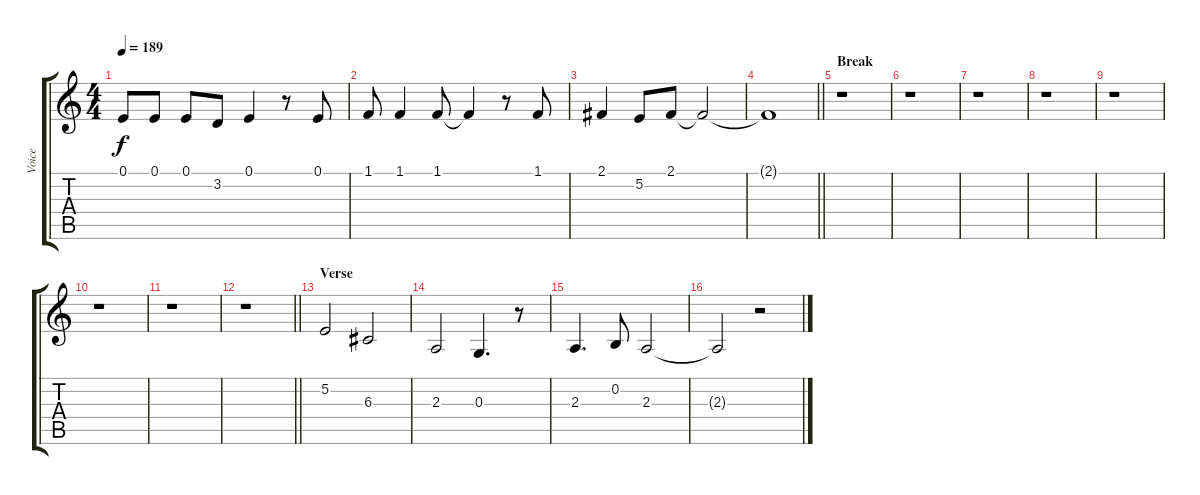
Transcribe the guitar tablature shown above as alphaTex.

\track ("Voice" "Voice") {instrument lead6voice}
\staff {score tabs}
\tuning (E4 B3 G3 D3 A2 E2) {hide}
\ts (4 4)
\tempo 189
\clef g2
\ks c
0.1.8{dy f} 0.1.8 0.1.8 3.2.8 0.1.4 r.8 0.1.8 |
1.1.8 1.1.4 1.1.8 1.1{t}.4 r.8 1.1.8 |
2.1.4 5.2.8 2.1.8 2.1{t}.2 |
\barLineRight lightlight
2.1{t}.1 |
\section ("" "Break")
r.1 |
r.1 |
r.1 |
r.1 |
r.1 |
r.1 |
r.1 |
\barLineRight lightlight
r.1 |
\section ("" "Verse")
5.2.2 6.3.2 |
2.3.2 0.3.4{d} r.8 |
2.3.4{d} 0.2.8 2.3.2 |
2.3{t}.2 r.2
